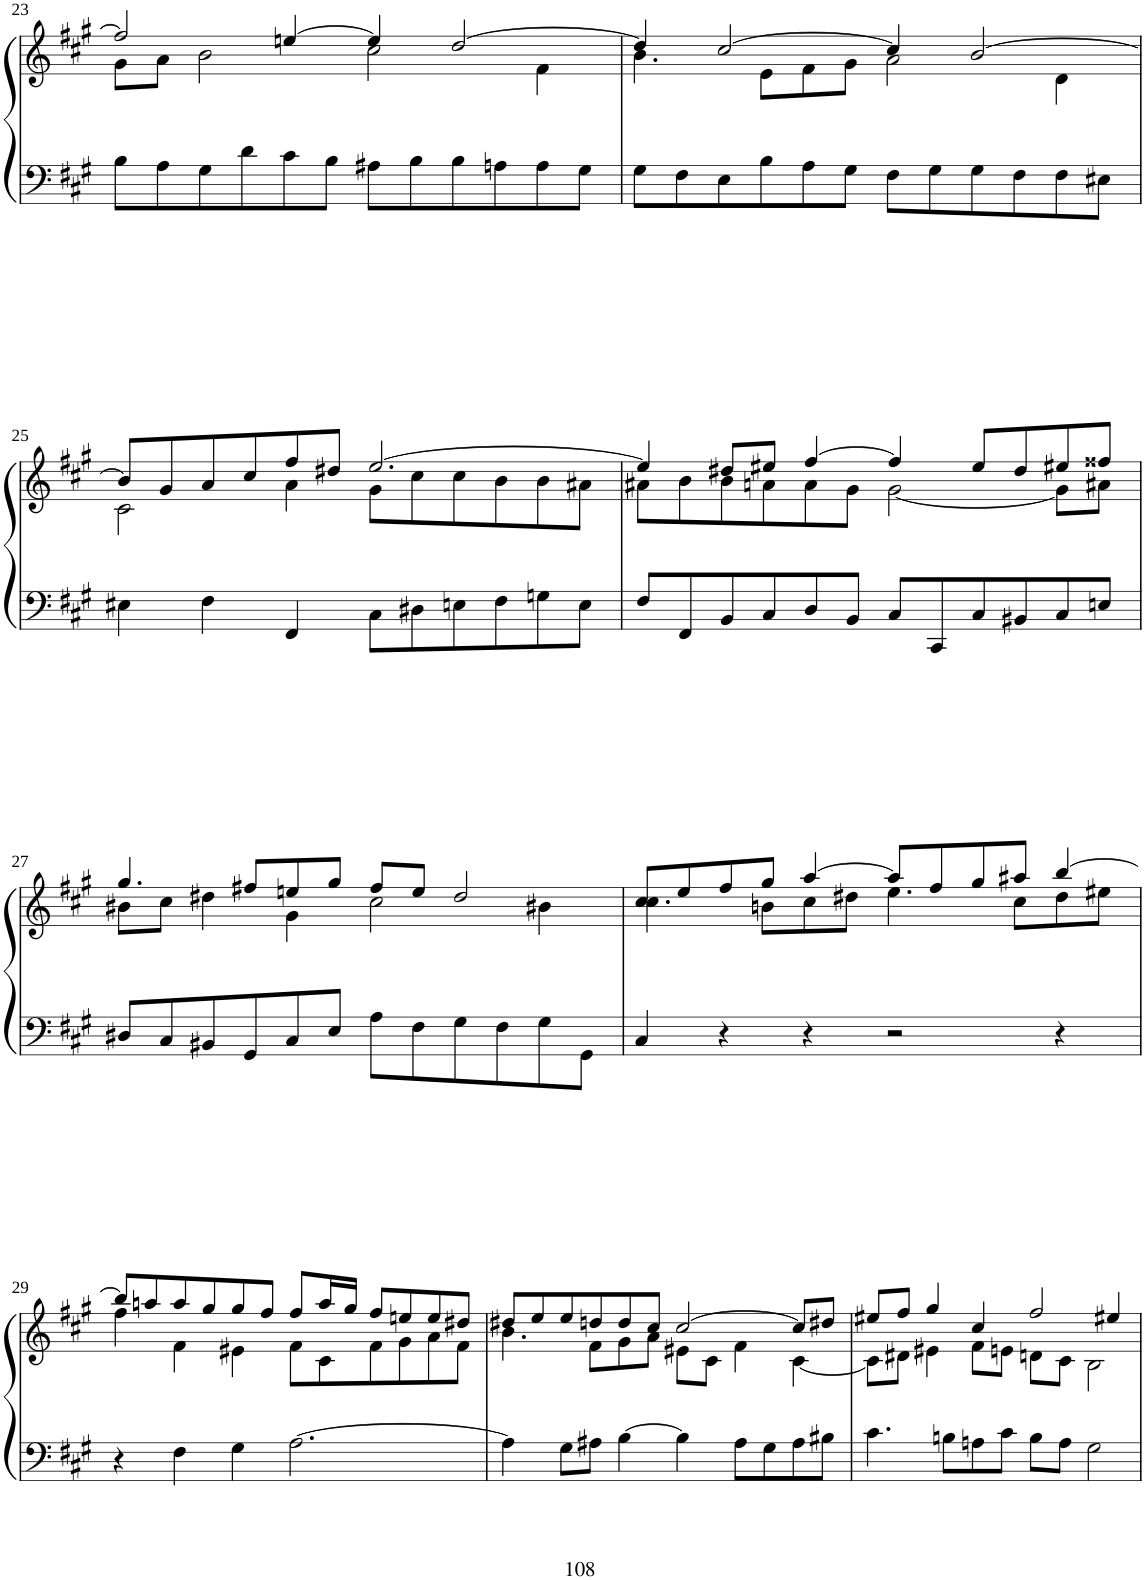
**kern	**kern
*part1	*part1
*staff2	*staff1
*I"Piano	*
*I'Pno	*
!!LO:PB:g=z
*clefF4	*clefG2
*k[f#c#g#]	*k[f#c#g#]
*M6/4	*M6/4
=23	=23
*	*^
8B\L	2ff#/]	8g#\L
8A\	.	8a\J
8G#\	.	2b\
8d\	.	.
8c#\	[4een/	.
8B\J	.	.
8A#X\L	4ee/]	2cc#\
8B\	.	.
8B\	[2dd/	.
8An\	.	.
8A\	.	4f#\
8G#\J	.	.
=24	=24	=24
8G#\L	4dd/]	4.b\
8F#\	.	.
8E\	[2cc#/	.
8B\	.	8e\L
8A\	.	8f#\
8G#\J	.	8g#\J
8F#\L	4cc#/]	2a\
8G#\	.	.
8G#\	[2b/	.
8F#\	.	.
8F#\	.	4d\
8E#X\J	.	.
!!LO:LB:g=z	!!
=25	=25	=25
4E#X\	8b/L]	2c#\
.	8g#/	.
4F#\	8a/	.
.	8cc#/	.
4FF#/	8ff#/	4a\
.	8dd#X/J	.
8C#\L	[2.ee/	8g#\L
8D#X\	.	8cc#\
8En\	.	8cc#\
8F#\	.	8b\
8Gn\	.	8b\
8E\J	.	8a#X\J
=26	=26	=26
8F#/L	4ee/]	8a#X\L
8FF#/	.	8b\
8BB/	8dd#X/L	8b\
8C#/	8ee#X/J	8an\
8D/	[4ff#/	8a\
8BB/J	.	8g#\J
8C#/L	4ff#/]	[2g#\
8CC#/	.	.
8C#/	8ee#/L	.
8BB#X/	8dd#/	.
8C#/	8ee#X/	8g#\L]
8En/J	8ff##X/J	8a#X\J
!!LO:LB:g=z	!!
=27	=27	=27
8D#X/L	4.gg#/	8b#X\L
8C#/	.	8cc#\J
8BB#X/	.	4dd#X\
8GG#/	8ff#X/L	.
8C#/	8een/	4g#\
8E/J	8gg#/J	.
8A\L	8ff#/L	2cc#\
8F#\	8ee/J	.
8G#\	2dd#/	.
8F#\	.	.
8G#\	.	4b#X\
8GG#\J	.	.
=28	=28	=28
4C#/	8cc#/L	4.cc#\
.	8ee/	.
4r	8ff#/	.
.	8gg#/J	8bn\L
4r	[4aa/	8cc#\
.	.	8dd#X\J
2r	8aa/L]	4.ee\
.	8ff#/	.
.	8gg#/	.
.	8aa#X/J	8cc#\L
4r	[4bb/	8dd#\
.	.	8ee#X\J
!!LO:LB:g=z	!!
=29	=29	=29
4r	8bb/L]	4ff#\
.	8aan/	.
4F#\	8aa/	4f#\
.	8gg#/	.
4G#\	8gg#/	4e#X\
.	8ff#/J	.
[2.A\	8ff#/L	8f#\L
.	16aa/L	8c#\
.	16gg#/JJ	.
.	8ff#/L	8f#\
.	8een/	8g#\
.	8ee/	8a\
.	8dd#X/J	8f#\J
=30	=30	=30
4A\]	8dd#X/L	4.b\
.	8ee/	.
8G#\L	8ee/	.
8A#X\J	8ddn/	8f#\L
[4B\	8dd/	8g#\
.	8cc#/J	8a\J
4B\]	[2cc#/	8e#X\L
.	.	8c#\J
8A#\L	.	4f#\
8G#\	.	.
8A#\	8cc#/L]	[4c#\
8B#X\J	8dd#X/J	.
=31	=31	=31
4.c#\	8ee#X/L	8c#\L]
.	8ff#/J	8d#X\J
.	4gg#/	4e#X\
8Bn\L	.	.
8An\	4cc#/	8f#\L
8c#\J	.	8en\J
8B\L	2ff#/	8dn\L
8A\J	.	8c#\J
2G#\	.	2B\
.	4ee#X/	.
*	*v	*v
=	=
*-	*-
